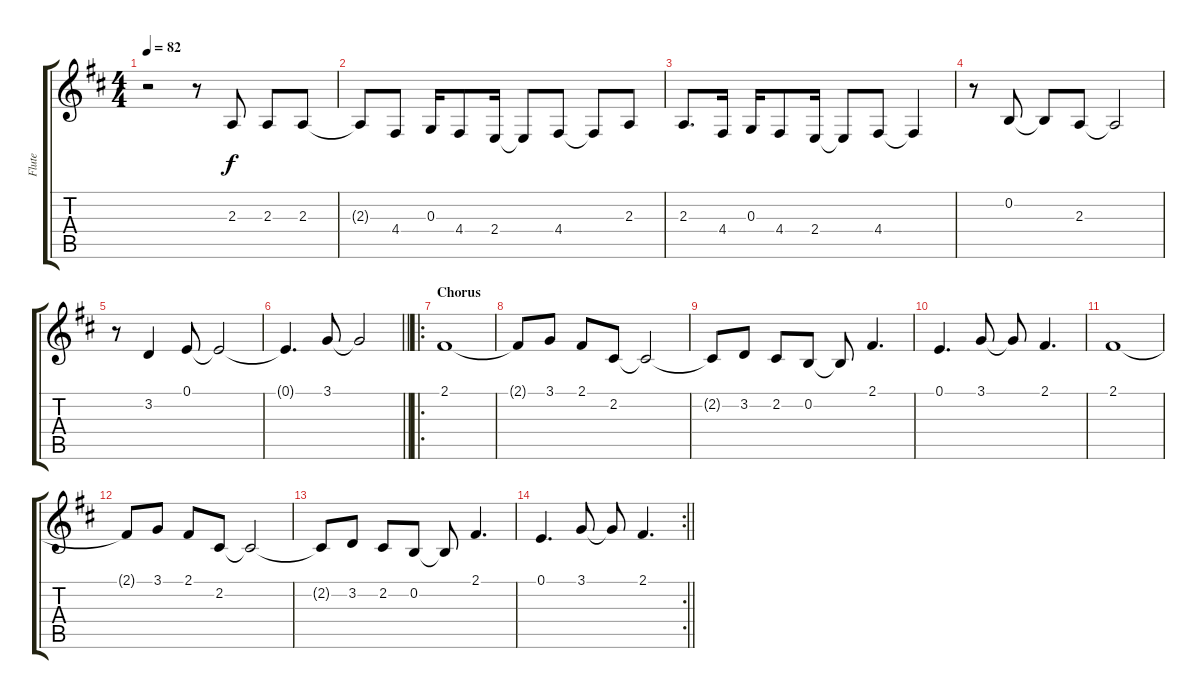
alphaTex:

\track ("Flute" "Flute") {instrument flute}
\staff {score tabs}
\tuning (E4 B3 G3 D3 A2 E2) {hide}
\ts (4 4)
\tempo 82
\clef g2
\ks d
r.2{dy f} r.8 2.3.8 2.3.8 2.3.8 |
2.3{t}.8 4.4.8 0.3.16 4.4.8 2.4.16 2.4{t}.8 4.4.8 4.4{t}.8 2.3.8 |
2.3.8{d} 4.4.16 0.3.16 4.4.8 2.4.16 2.4{t}.8 4.4.8 4.4{t}.4 |
r.8 0.2.8 0.2{t}.8 2.3.8 2.3{t}.2 |
r.8 3.2.4 0.1.8 0.1{t}.2 |
\barLineRight lightlight
0.1{t}.4{d} 3.1.8 3.1{t}.2 |
\ro
\section ("" "Chorus")
2.1.1 |
2.1{t}.8 3.1.8 2.1.8 2.2.8 2.2{t}.2 |
2.2{t}.8 3.2.8 2.2.8 0.2.8 0.2{t}.8 2.1.4{d} |
0.1.4{d} 3.1.8 3.1{t}.8 2.1.4{d} |
2.1.1 |
2.1{t}.8 3.1.8 2.1.8 2.2.8 2.2{t}.2 |
2.2{t}.8 3.2.8 2.2.8 0.2.8 0.2{t}.8 2.1.4{d} |
\rc 2
\barLineRight lightlight
0.1.4{d} 3.1.8 3.1{t}.8 2.1.4{d}
